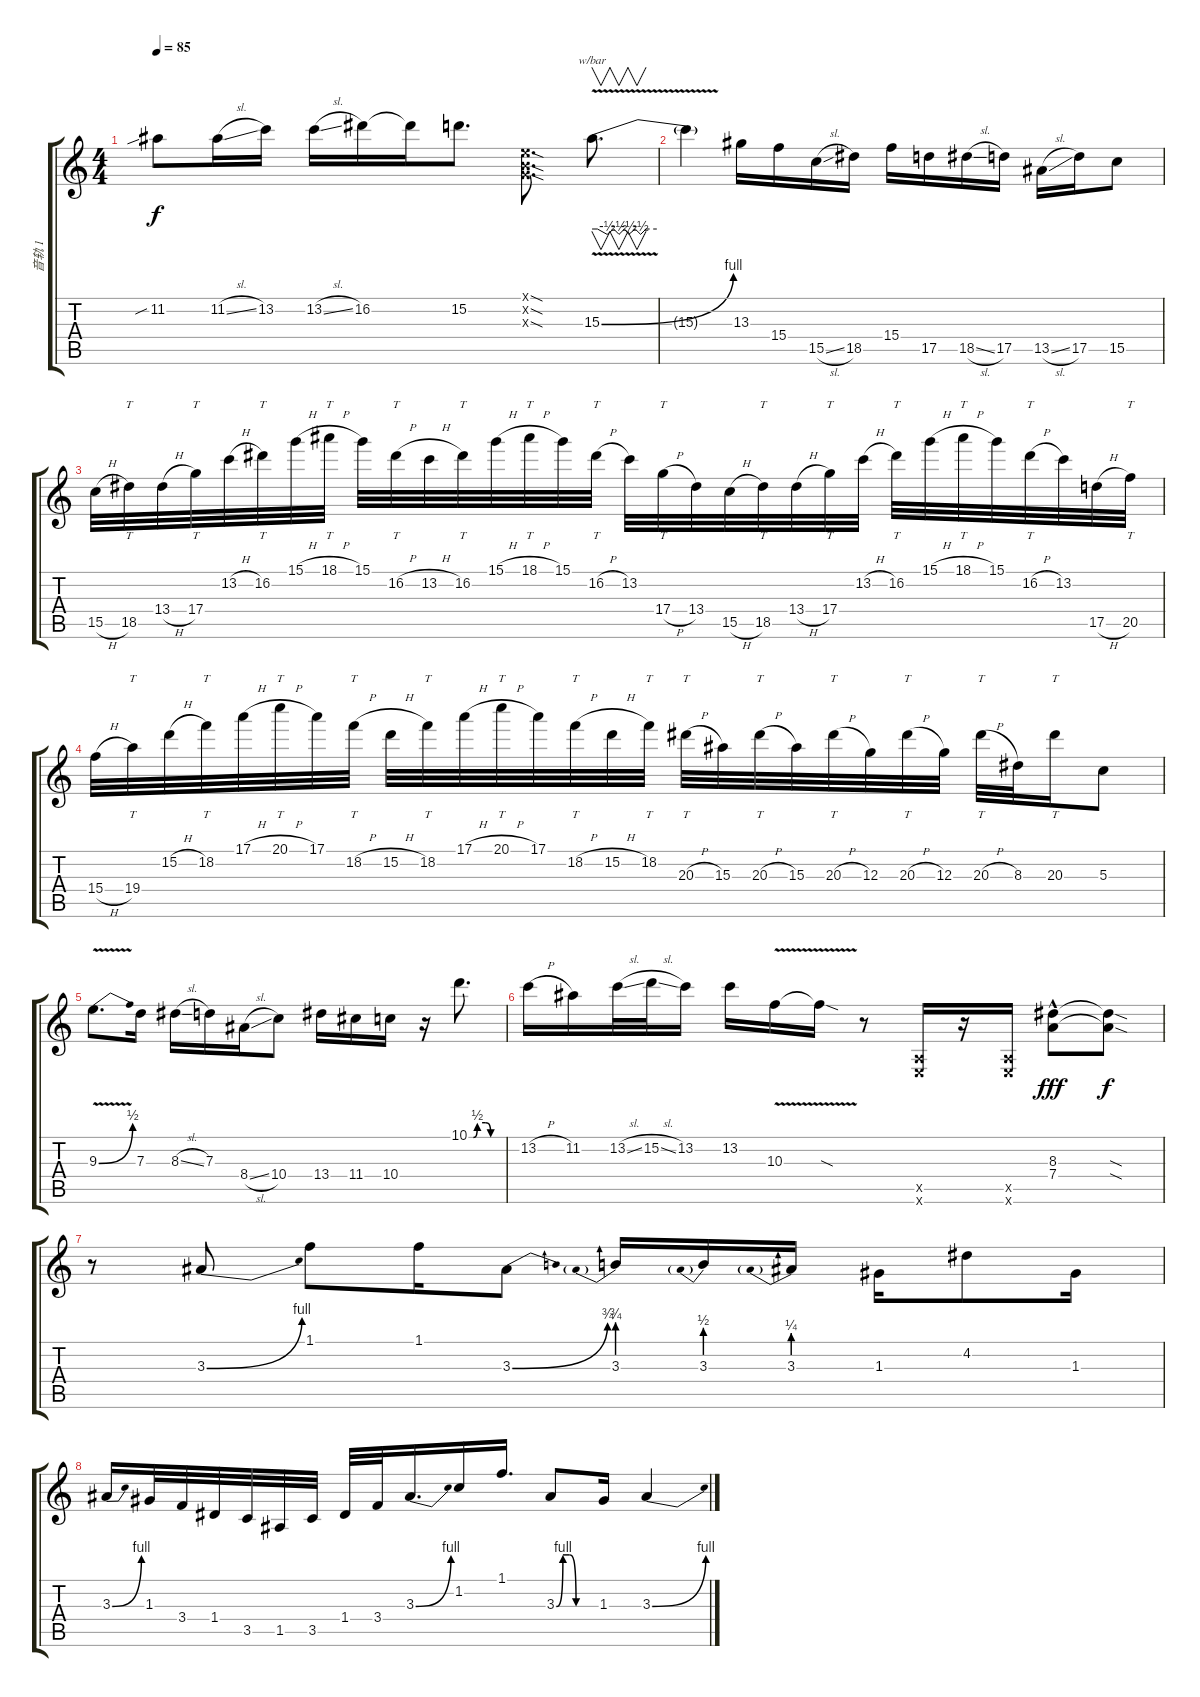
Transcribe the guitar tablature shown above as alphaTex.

\track ("音轨 1" "音轨 1") {instrument overdrivenguitar}
\staff {score tabs}
\tuning (E4 B3 G3 D3 A2 E2) {hide}
\ts (4 4)
\tempo 85
\clef g2
\ks c
11.2{sib}.8{dy f} 11.2{sl}.16 13.2.16 13.2{sl}.16 16.2.16 16.2{t}.16 15.2.8{d} (0.1{sod x} 0.2{sod x} 0.3{sod x}).8{d} 15.3{be (bend 0 0 60 4) v}.8{v d tbe (custom default 0 0 5 0 14 -2 20 0 25 -2 30 0 34 -2 40 0 45 -2 50 0 60 0)} |
15.3{t}.4 13.3.16 15.4.16 15.5{sl}.16 18.5.16 15.4.16 17.5.16 18.5{sl}.16 17.5.16 13.5{sl}.16 17.5.16 15.5.8 |
15.5{h}.32 18.5.32{tt} 13.4{h}.32 17.4.32{tt} 13.2{h}.32 16.2.32{tt} 15.1{h}.32 18.1{h}.32{tt} 15.1.32 16.2{h}.32{tt} 13.2{h}.32 16.2.32{tt} 15.1{h}.32 18.1{h}.32{tt} 15.1.32 16.2{h}.32{tt} 13.2.32 17.4{h}.32{tt} 13.4.32 15.5{h}.32 18.5.32{tt} 13.4{h}.32 17.4.32{tt} 13.2{h}.32 16.2.32{tt} 15.1{h}.32 18.1{h}.32{tt} 15.1.32 16.2{h}.32{tt} 13.2.32 17.5{h}.32 20.5.32{tt} |
15.4{h}.32 19.4.32{tt} 15.2{h}.32 18.2.32{tt} 17.1{h}.32 20.1{h}.32{tt} 17.1.32 18.2{h}.32{tt} 15.2{h}.32 18.2.32{tt} 17.1{h}.32 20.1{h}.32{tt} 17.1.32 18.2{h}.32{tt} 15.2{h}.32 18.2.32{tt} 20.3{h}.32{tt} 15.3.32 20.3{h}.32{tt} 15.3.32 20.3{h}.32{tt} 12.3.32 20.3{h}.32{tt} 12.3.32 20.3{h}.32{tt} 8.3.32 20.3.16{tt} 5.3.8 |
9.3{be (bend 0 0 60 2) v}.8{d} 7.3.16 8.3{sl}.16 7.3.16 8.4{sl}.16 10.4.8 13.4.16 11.4.16 10.4.16 r.16 10.1{be (custom 0 0 8 0 15 2 30 2 39 0 44 0 60 0)}.8{d} |
13.2{h}.16 11.2.16 13.2{sl}.32 15.2{sl}.32 13.2.16 13.2.16 10.3{v}.16 10.3{sod t}.16 r.8 (0.5{x} 0.6{x}).16 r.16 (0.5{x} 0.6{x}).16 (8.3{hac} 7.4{hac}).8{dy fff} (8.3{sod t} 7.4{sod t}).8{dy f} |
r.8 3.3{be (bend 0 0 60 4)}.8 1.1.8 1.1.16 3.3{be (bend 0 0 60 3)}.8 3.3{be (prebend 0 3 60 3)}.16 3.3{be (prebend 0 2 60 2)}.16 3.3{be (prebend 0 1 60 1)}.16 1.3.16 4.2.8 1.3.16 |
3.3{be (bend 0 0 60 4)}.16 1.3.32 3.4.32 1.4.32 3.5.32 1.5.32 3.5.32 1.4.32 3.4.32 3.3{be (bend 0 0 60 4)}.16{d} 1.2.16 1.1.16{d} 3.3{be (custom 0 0 10 4 20 4 30 0 60 0)}.8 1.3.16 3.3{be (bend 0 0 60 4)}.4
